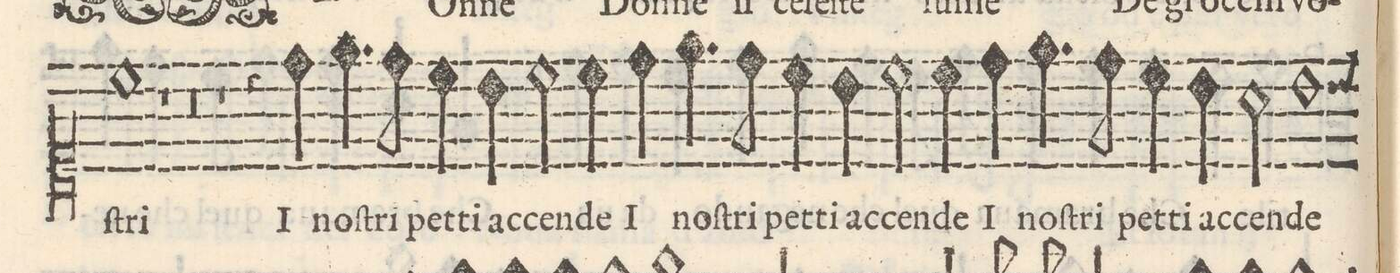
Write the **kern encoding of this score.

**kern	**text
*I"CANTO	*
*clefC1	*
*k[]	*
*met(C)	*
*M2/1	*
1cc	-ſtri
1r	.
=10-	=10-
0r	.
=11-	=11-
1r	.
4r	.
4dd\	I
4.ee\	noſ-
8dd\	-tri
=12-	=12-
4cc\	pet-
4b\	-ti ac-
2cc\	-cen-
4cc\	-de
4dd\	I
4.ee\	noſ-
8dd\	-tri
=13-	=13-
4cc\	pet-
4b\	-ti ac-
2cc\	-cen-
4cc\	-de
4dd\	I
4.ee\	noſ-
8dd\	-tri
=14-	=14-
4cc\	pet-
4b\	-ti ac-
2a\	-cen-
1b	-de
*custos:b	*
=15-	=15-
*-	*-
